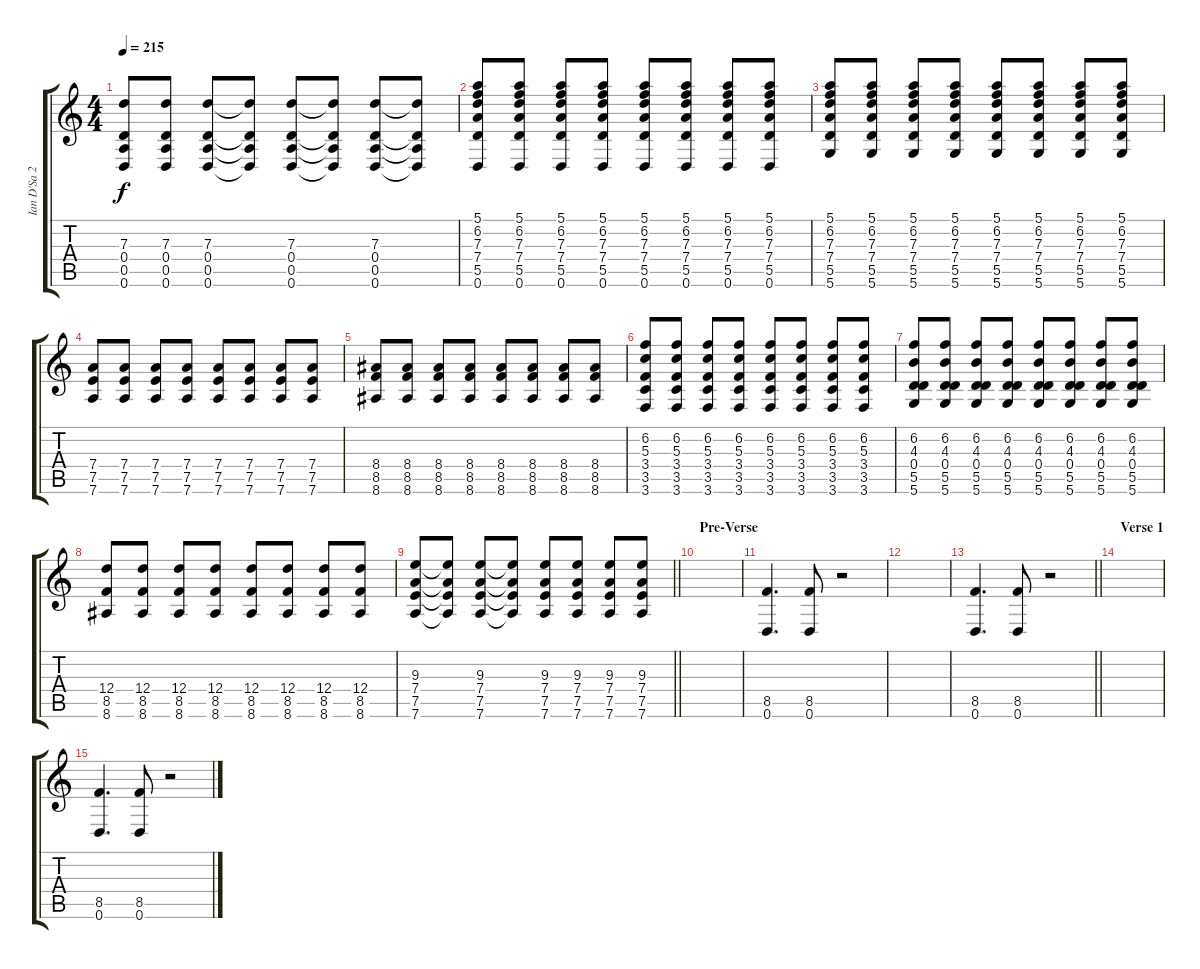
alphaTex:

\track ("Ian D'Sa 2" "Ian D'Sa 2") {instrument overdrivenguitar}
\staff {score tabs}
\tuning (E4 B3 G3 D3 A2 D2) {hide}
\ts (4 4)
\tempo 215
\clef g2
\ks c
(7.3{t} 0.4{t} 0.5{t} 0.6{t}).8{dy f} (7.3 0.4 0.5 0.6).8 (7.3 0.4 0.5 0.6).8 (7.3{t} 0.4{t} 0.5{t} 0.6{t}).8 (7.3 0.4 0.5 0.6).8 (7.3{t} 0.4{t} 0.5{t} 0.6{t}).8 (7.3 0.4 0.5 0.6).8 (7.3{t} 0.4{t} 0.5{t} 0.6{t}).8 |
(5.1 6.2 7.3 7.4 5.5 0.6).8 (5.1 6.2 7.3 7.4 5.5 0.6).8 (5.1 6.2 7.3 7.4 5.5 0.6).8 (5.1 6.2 7.3 7.4 5.5 0.6).8 (5.1 6.2 7.3 7.4 5.5 0.6).8 (5.1 6.2 7.3 7.4 5.5 0.6).8 (5.1 6.2 7.3 7.4 5.5 0.6).8 (5.1 6.2 7.3 7.4 5.5 0.6).8 |
(5.1 6.2 7.3 7.4 5.5 5.6).8 (5.1 6.2 7.3 7.4 5.5 5.6).8 (5.1 6.2 7.3 7.4 5.5 5.6).8 (5.1 6.2 7.3 7.4 5.5 5.6).8 (5.1 6.2 7.3 7.4 5.5 5.6).8 (5.1 6.2 7.3 7.4 5.5 5.6).8 (5.1 6.2 7.3 7.4 5.5 5.6).8 (5.1 6.2 7.3 7.4 5.5 5.6).8 |
(7.4 7.5 7.6).8 (7.4 7.5 7.6).8 (7.4 7.5 7.6).8 (7.4 7.5 7.6).8 (7.4 7.5 7.6).8 (7.4 7.5 7.6).8 (7.4 7.5 7.6).8 (7.4 7.5 7.6).8 |
(8.4 8.5 8.6).8 (8.4 8.5 8.6).8 (8.4 8.5 8.6).8 (8.4 8.5 8.6).8 (8.4 8.5 8.6).8 (8.4 8.5 8.6).8 (8.4 8.5 8.6).8 (8.4 8.5 8.6).8 |
(6.2 5.3 3.4 3.5 3.6).8 (6.2 5.3 3.4 3.5 3.6).8 (6.2 5.3 3.4 3.5 3.6).8 (6.2 5.3 3.4 3.5 3.6).8 (6.2 5.3 3.4 3.5 3.6).8 (6.2 5.3 3.4 3.5 3.6).8 (6.2 5.3 3.4 3.5 3.6).8 (6.2 5.3 3.4 3.5 3.6).8 |
(6.2 4.3 0.4 5.5 5.6).8 (6.2 4.3 0.4 5.5 5.6).8 (6.2 4.3 0.4 5.5 5.6).8 (6.2 4.3 0.4 5.5 5.6).8 (6.2 4.3 0.4 5.5 5.6).8 (6.2 4.3 0.4 5.5 5.6).8 (6.2 4.3 0.4 5.5 5.6).8 (6.2 4.3 0.4 5.5 5.6).8 |
(12.4 8.5 8.6).8 (12.4 8.5 8.6).8 (12.4 8.5 8.6).8 (12.4 8.5 8.6).8 (12.4 8.5 8.6).8 (12.4 8.5 8.6).8 (12.4 8.5 8.6).8 (12.4 8.5 8.6).8 |
\barLineRight lightlight
(9.3 7.4 7.5 7.6).8 (9.3{t} 7.4{t} 7.5{t} 7.6{t}).8 (9.3 7.4 7.5 7.6).8 (9.3{t} 7.4{t} 7.5{t} 7.6{t}).8 (9.3 7.4 7.5 7.6).8 (9.3 7.4 7.5 7.6).8 (9.3 7.4 7.5 7.6).8 (9.3 7.4 7.5 7.6).8 |
\section ("" "Pre-Verse")
|
(8.5 0.6).4{d} (8.5 0.6).8 r.2 |
|
\barLineRight lightlight
(8.5 0.6).4{d} (8.5 0.6).8 r.2 |
\section ("" "Verse 1")
|
(8.5 0.6).4{d} (8.5 0.6).8 r.2
